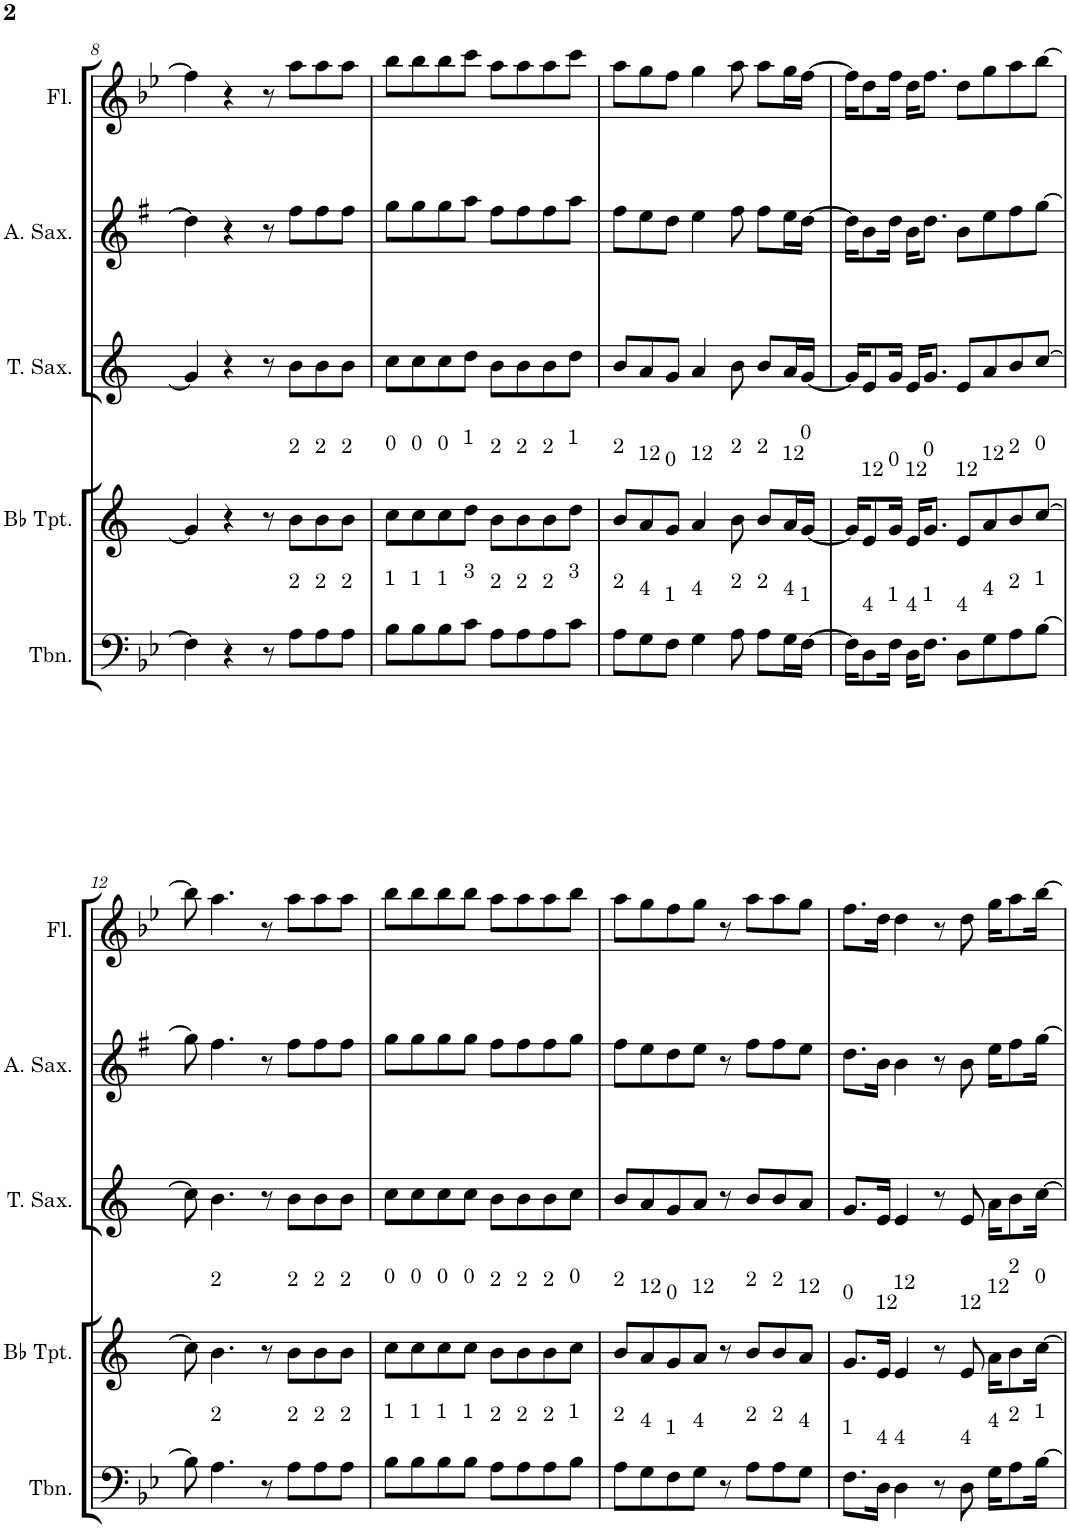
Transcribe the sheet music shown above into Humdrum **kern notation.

**kern	**kern	**kern	**kern	**kern
*part5	*part4	*part3	*part2	*part1
*staff5	*staff4	*staff3	*staff2	*staff1
*I"Trombone	*I"Bb Trumpet	*I"Tenor Saxophone	*I"Alto Saxophone	*I"Flute
*I'Tbn.	*I'Bb Tpt.	*I'T. Sax.	*I'A. Sax.	*I'Fl.
!!LO:PB:g=z
*clefF4	*clefG2	*clefG2	*clefG2	*clefG2
*	*Trd1c2	*Trd8c14	*Trd5c9	*
*k[b-e-]	*k[]	*k[]	*k[f#]	*k[b-e-]
*M4/4	*M4/4	*M4/4	*M4/4	*M4/4
=8	=8	=8	=8	=8
4F\]	4g/]	4g/]	4dd\]	4ff\]
4r	4r	4r	4r	4r
8r	8r	8r	8r	8r
!	!LO:TX:a:t=2	!	!	!
!LO:TX:a:t=2	!	!	!	!
8A\L	8b\L	8b\L	8ff#\L	8aa\L
!	!LO:TX:a:t=2	!	!	!
!LO:TX:a:t=2	!	!	!	!
8A\	8b\	8b\	8ff#\	8aa\
!	!LO:TX:a:t=2	!	!	!
!LO:TX:a:t=2	!	!	!	!
8A\J	8b\J	8b\J	8ff#\J	8aa\J
=9	=9	=9	=9	=9
!	!LO:TX:a:t=0	!	!	!
!LO:TX:a:t=1	!	!	!	!
8B-\L	8cc\L	8cc\L	8gg\L	8bb-\L
!	!LO:TX:a:t=0	!	!	!
!LO:TX:a:t=1	!	!	!	!
8B-\	8cc\	8cc\	8gg\	8bb-\
!	!LO:TX:a:t=0	!	!	!
!LO:TX:a:t=1	!	!	!	!
8B-\	8cc\	8cc\	8gg\	8bb-\
!	!LO:TX:a:t=1	!	!	!
!LO:TX:a:t=3	!	!	!	!
8c\J	8dd\J	8dd\J	8aa\J	8ccc\J
!	!LO:TX:a:t=2	!	!	!
!LO:TX:a:t=2	!	!	!	!
8A\L	8b\L	8b\L	8ff#\L	8aa\L
!	!LO:TX:a:t=2	!	!	!
!LO:TX:a:t=2	!	!	!	!
8A\	8b\	8b\	8ff#\	8aa\
!	!LO:TX:a:t=2	!	!	!
!LO:TX:a:t=2	!	!	!	!
8A\	8b\	8b\	8ff#\	8aa\
!	!LO:TX:a:t=1	!	!	!
!LO:TX:a:t=3	!	!	!	!
8c\J	8dd\J	8dd\J	8aa\J	8ccc\J
=10	=10	=10	=10	=10
!	!LO:TX:a:t=2	!	!	!
!LO:TX:a:t=2	!	!	!	!
8A\L	8b/L	8b/L	8ff#\L	8aa\L
!	!LO:TX:a:t=12	!	!	!
!LO:TX:a:t=4	!	!	!	!
8G\	8a/	8a/	8ee\	8gg\
!	!LO:TX:a:t=0	!	!	!
!LO:TX:a:t=1	!	!	!	!
8F\J	8g/J	8g/J	8dd\J	8ff\J
!	!LO:TX:a:t=12	!	!	!
!LO:TX:a:t=4	!	!	!	!
4G\	4a/	4a/	4ee\	4gg\
!	!LO:TX:a:t=2	!	!	!
!LO:TX:a:t=2	!	!	!	!
8A\	8b\	8b\	8ff#\	8aa\
!	!LO:TX:a:t=2	!	!	!
!LO:TX:a:t=2	!	!	!	!
8A\L	8b/L	8b/L	8ff#\L	8aa\L
!	!LO:TX:a:t=12	!	!	!
!LO:TX:a:t=4	!	!	!	!
16G\L	16a/L	16a/L	16ee\L	16gg\L
!	!LO:TX:a:t=0	!	!	!
!LO:TX:a:t=1	!	!	!	!
[16F\JJ	[16g/JJ	[16g/JJ	[16dd\JJ	[16ff\JJ
=11	=11	=11	=11	=11
16F\KL]	16g/KL]	16g/KL]	16dd\KL]	16ff\KL]
!	!LO:TX:a:t=12	!	!	!
!LO:TX:a:t=4	!	!	!	!
8D\	8e/	8e/	8b\	8dd\
!	!LO:TX:a:t=0	!	!	!
!LO:TX:a:t=1	!	!	!	!
16F\Jk	16g/Jk	16g/Jk	16dd\Jk	16ff\Jk
!	!LO:TX:a:t=12	!	!	!
!LO:TX:a:t=4	!	!	!	!
16D\KL	16e/KL	16e/KL	16b\KL	16dd\KL
!	!LO:TX:a:t=0	!	!	!
!LO:TX:a:t=1	!	!	!	!
8.F\J	8.g/J	8.g/J	8.dd\J	8.ff\J
!	!LO:TX:a:t=12	!	!	!
!LO:TX:a:t=4	!	!	!	!
8D\L	8e/L	8e/L	8b\L	8dd\L
!	!LO:TX:a:t=12	!	!	!
!LO:TX:a:t=4	!	!	!	!
8G\	8a/	8a/	8ee\	8gg\
!	!LO:TX:a:t=2	!	!	!
!LO:TX:a:t=2	!	!	!	!
8A\	8b/	8b/	8ff#\	8aa\
!	!LO:TX:a:t=0	!	!	!
!LO:TX:a:t=1	!	!	!	!
[8B-\J	[8cc/J	[8cc/J	[8gg\J	[8bb-\J
!!LO:LB:g=z
=12	=12	=12	=12	=12
8B-\]	8cc\]	8cc\]	8gg\]	8bb-\]
!	!LO:TX:a:t=2	!	!	!
!LO:TX:a:t=2	!	!	!	!
4.A\	4.b\	4.b\	4.ff#\	4.aa\
8r	8r	8r	8r	8r
!	!LO:TX:a:t=2	!	!	!
!LO:TX:a:t=2	!	!	!	!
8A\L	8b\L	8b\L	8ff#\L	8aa\L
!	!LO:TX:a:t=2	!	!	!
!LO:TX:a:t=2	!	!	!	!
8A\	8b\	8b\	8ff#\	8aa\
!	!LO:TX:a:t=2	!	!	!
!LO:TX:a:t=2	!	!	!	!
8A\J	8b\J	8b\J	8ff#\J	8aa\J
=13	=13	=13	=13	=13
!	!LO:TX:a:t=0	!	!	!
!LO:TX:a:t=1	!	!	!	!
8B-\L	8cc\L	8cc\L	8gg\L	8bb-\L
!	!LO:TX:a:t=0	!	!	!
!LO:TX:a:t=1	!	!	!	!
8B-\	8cc\	8cc\	8gg\	8bb-\
!	!LO:TX:a:t=0	!	!	!
!LO:TX:a:t=1	!	!	!	!
8B-\	8cc\	8cc\	8gg\	8bb-\
!	!LO:TX:a:t=0	!	!	!
!LO:TX:a:t=1	!	!	!	!
8B-\J	8cc\J	8cc\J	8gg\J	8bb-\J
!	!LO:TX:a:t=2	!	!	!
!LO:TX:a:t=2	!	!	!	!
8A\L	8b\L	8b\L	8ff#\L	8aa\L
!	!LO:TX:a:t=2	!	!	!
!LO:TX:a:t=2	!	!	!	!
8A\	8b\	8b\	8ff#\	8aa\
!	!LO:TX:a:t=2	!	!	!
!LO:TX:a:t=2	!	!	!	!
8A\	8b\	8b\	8ff#\	8aa\
!	!LO:TX:a:t=0	!	!	!
!LO:TX:a:t=1	!	!	!	!
8B-\J	8cc\J	8cc\J	8gg\J	8bb-\J
=14	=14	=14	=14	=14
!	!LO:TX:a:t=2	!	!	!
!LO:TX:a:t=2	!	!	!	!
8A\L	8b/L	8b/L	8ff#\L	8aa\L
!	!LO:TX:a:t=12	!	!	!
!LO:TX:a:t=4	!	!	!	!
8G\	8a/	8a/	8ee\	8gg\
!	!LO:TX:a:t=0	!	!	!
!LO:TX:a:t=1	!	!	!	!
8F\	8g/	8g/	8dd\	8ff\
!	!LO:TX:a:t=12	!	!	!
!LO:TX:a:t=4	!	!	!	!
8G\J	8a/J	8a/J	8ee\J	8gg\J
8r	8r	8r	8r	8r
!	!LO:TX:a:t=2	!	!	!
!LO:TX:a:t=2	!	!	!	!
8A\L	8b/L	8b/L	8ff#\L	8aa\L
!	!LO:TX:a:t=2	!	!	!
!LO:TX:a:t=2	!	!	!	!
8A\	8b/	8b/	8ff#\	8aa\
!	!LO:TX:a:t=12	!	!	!
!LO:TX:a:t=4	!	!	!	!
8G\J	8a/J	8a/J	8ee\J	8gg\J
=15	=15	=15	=15	=15
!	!LO:TX:a:t=0	!	!	!
!LO:TX:a:t=1	!	!	!	!
8.F\L	8.g/L	8.g/L	8.dd\L	8.ff\L
!	!LO:TX:a:t=12	!	!	!
!LO:TX:a:t=4	!	!	!	!
16D\Jk	16e/Jk	16e/Jk	16b\Jk	16dd\Jk
!	!LO:TX:a:t=12	!	!	!
!LO:TX:a:t=4	!	!	!	!
4D\	4e/	4e/	4b\	4dd\
8r	8r	8r	8r	8r
!	!LO:TX:a:t=12	!	!	!
!LO:TX:a:t=4	!	!	!	!
8D\	8e/	8e/	8b\	8dd\
!	!LO:TX:a:t=12	!	!	!
!LO:TX:a:t=4	!	!	!	!
16G\KL	16a\KL	16a\KL	16ee\KL	16gg\KL
!	!LO:TX:a:t=2	!	!	!
!LO:TX:a:t=2	!	!	!	!
8A\	8b\	8b\	8ff#\	8aa\
!	!LO:TX:a:t=0	!	!	!
!LO:TX:a:t=1	!	!	!	!
[16B-\Jk	[16cc\Jk	[16cc\Jk	[16gg\Jk	[16bb-\Jk
=	=	=	=	=
*-	*-	*-	*-	*-
